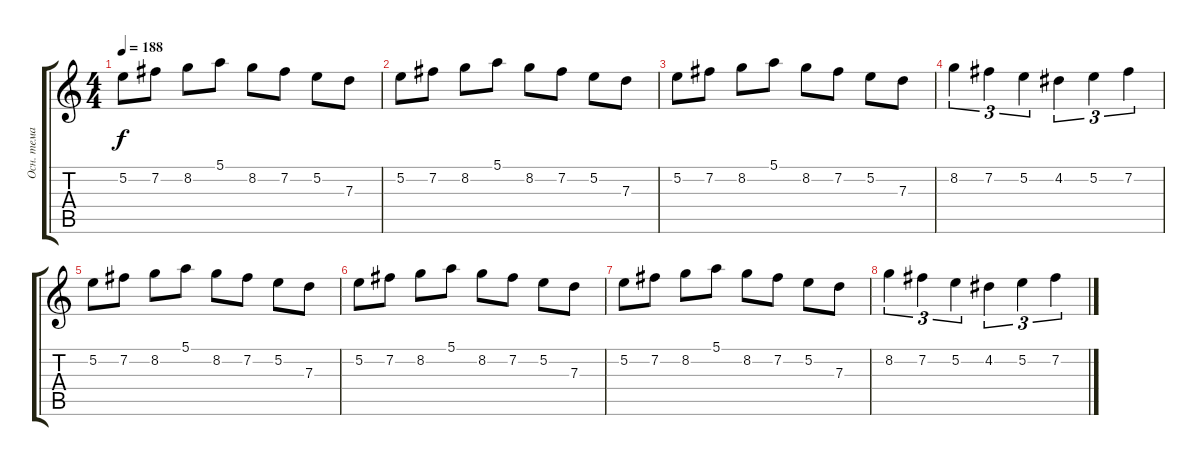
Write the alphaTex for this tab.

\track ("Осн. тема R" "Осн. тема ") {instrument distortionguitar}
\staff {score tabs}
\tuning (E4 B3 G3 D3 A2 E2) {hide}
\ts (4 4)
\tempo 188
\clef g2
\ks c
5.2.8{dy f} 7.2.8 8.2.8 5.1.8 8.2.8 7.2.8 5.2.8 7.3.8 |
5.2.8 7.2.8 8.2.8 5.1.8 8.2.8 7.2.8 5.2.8 7.3.8 |
5.2.8 7.2.8 8.2.8 5.1.8 8.2.8 7.2.8 5.2.8 7.3.8 |
8.2.4{tu (3 2)} 7.2.4{tu (3 2)} 5.2.4{tu (3 2)} 4.2.4{tu (3 2)} 5.2.4{tu (3 2)} 7.2.4{tu (3 2)} |
5.2.8 7.2.8 8.2.8 5.1.8 8.2.8 7.2.8 5.2.8 7.3.8 |
5.2.8 7.2.8 8.2.8 5.1.8 8.2.8 7.2.8 5.2.8 7.3.8 |
5.2.8 7.2.8 8.2.8 5.1.8 8.2.8 7.2.8 5.2.8 7.3.8 |
8.2.4{tu (3 2)} 7.2.4{tu (3 2)} 5.2.4{tu (3 2)} 4.2.4{tu (3 2)} 5.2.4{tu (3 2)} 7.2.4{tu (3 2)}
